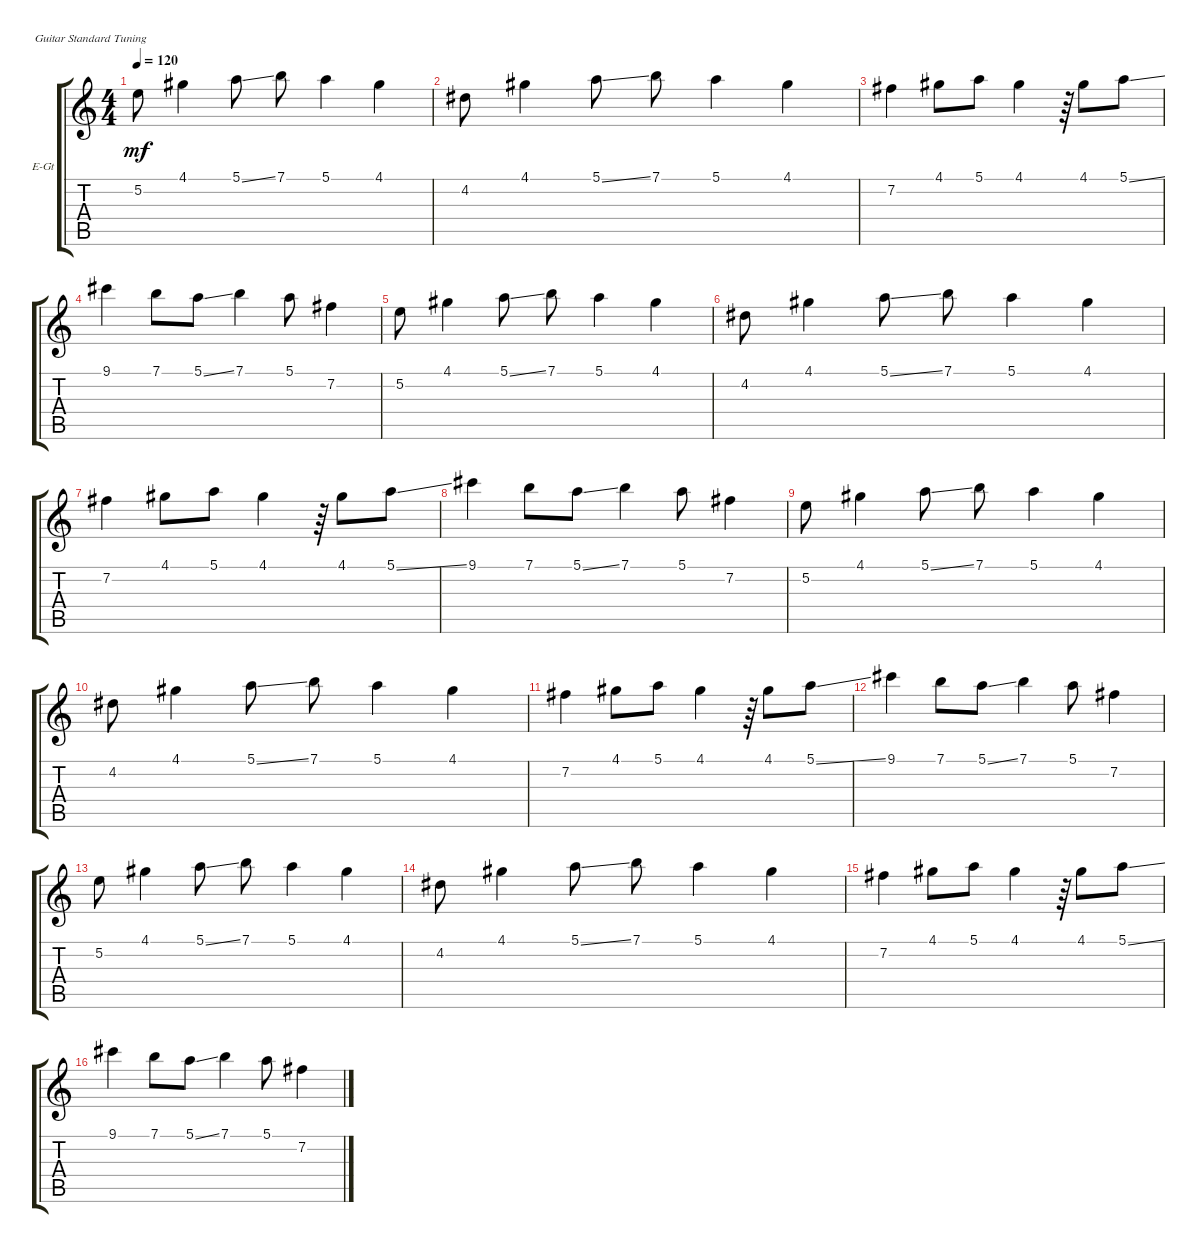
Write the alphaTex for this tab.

\defaultSystemsLayout 4
\bracketExtendMode groupsimilarinstruments
\firstSystemTrackNameOrientation horizontal
\otherSystemsTrackNameOrientation horizontal
\track ("Melody" "E-Gt") {instrument distortionguitar}
\staff {score tabs}
\tuning (E4 B3 G3 D3 A2 E2)
\ts (4 4)
\tempo 120
\clef g2
\ks c
5.2.8{dy mf} 4.1.4 5.1{ss}.8 7.1.8 5.1.4 4.1.4 |
4.2.8 4.1.4 5.1{ss}.8 7.1.8 5.1.4 4.1.4 |
7.2.4 4.1.8 5.1.8 4.1.4 r.64 4.1.8 5.1{ss}.8 |
9.1.4 7.1.8 5.1{ss}.8 7.1.4 5.1.8 7.2.4 |
5.2.8 4.1.4 5.1{ss}.8 7.1.8 5.1.4 4.1.4 |
4.2.8 4.1.4 5.1{ss}.8 7.1.8 5.1.4 4.1.4 |
7.2.4 4.1.8 5.1.8 4.1.4 r.64 4.1.8 5.1{ss}.8 |
9.1.4 7.1.8 5.1{ss}.8 7.1.4 5.1.8 7.2.4 |
5.2.8 4.1.4 5.1{ss}.8 7.1.8 5.1.4 4.1.4 |
4.2.8 4.1.4 5.1{ss}.8 7.1.8 5.1.4 4.1.4 |
7.2.4 4.1.8 5.1.8 4.1.4 r.64 4.1.8 5.1{ss}.8 |
9.1.4 7.1.8 5.1{ss}.8 7.1.4 5.1.8 7.2.4 |
5.2.8 4.1.4 5.1{ss}.8 7.1.8 5.1.4 4.1.4 |
4.2.8 4.1.4 5.1{ss}.8 7.1.8 5.1.4 4.1.4 |
7.2.4 4.1.8 5.1.8 4.1.4 r.64 4.1.8 5.1{ss}.8 |
9.1.4 7.1.8 5.1{ss}.8 7.1.4 5.1.8 7.2.4
